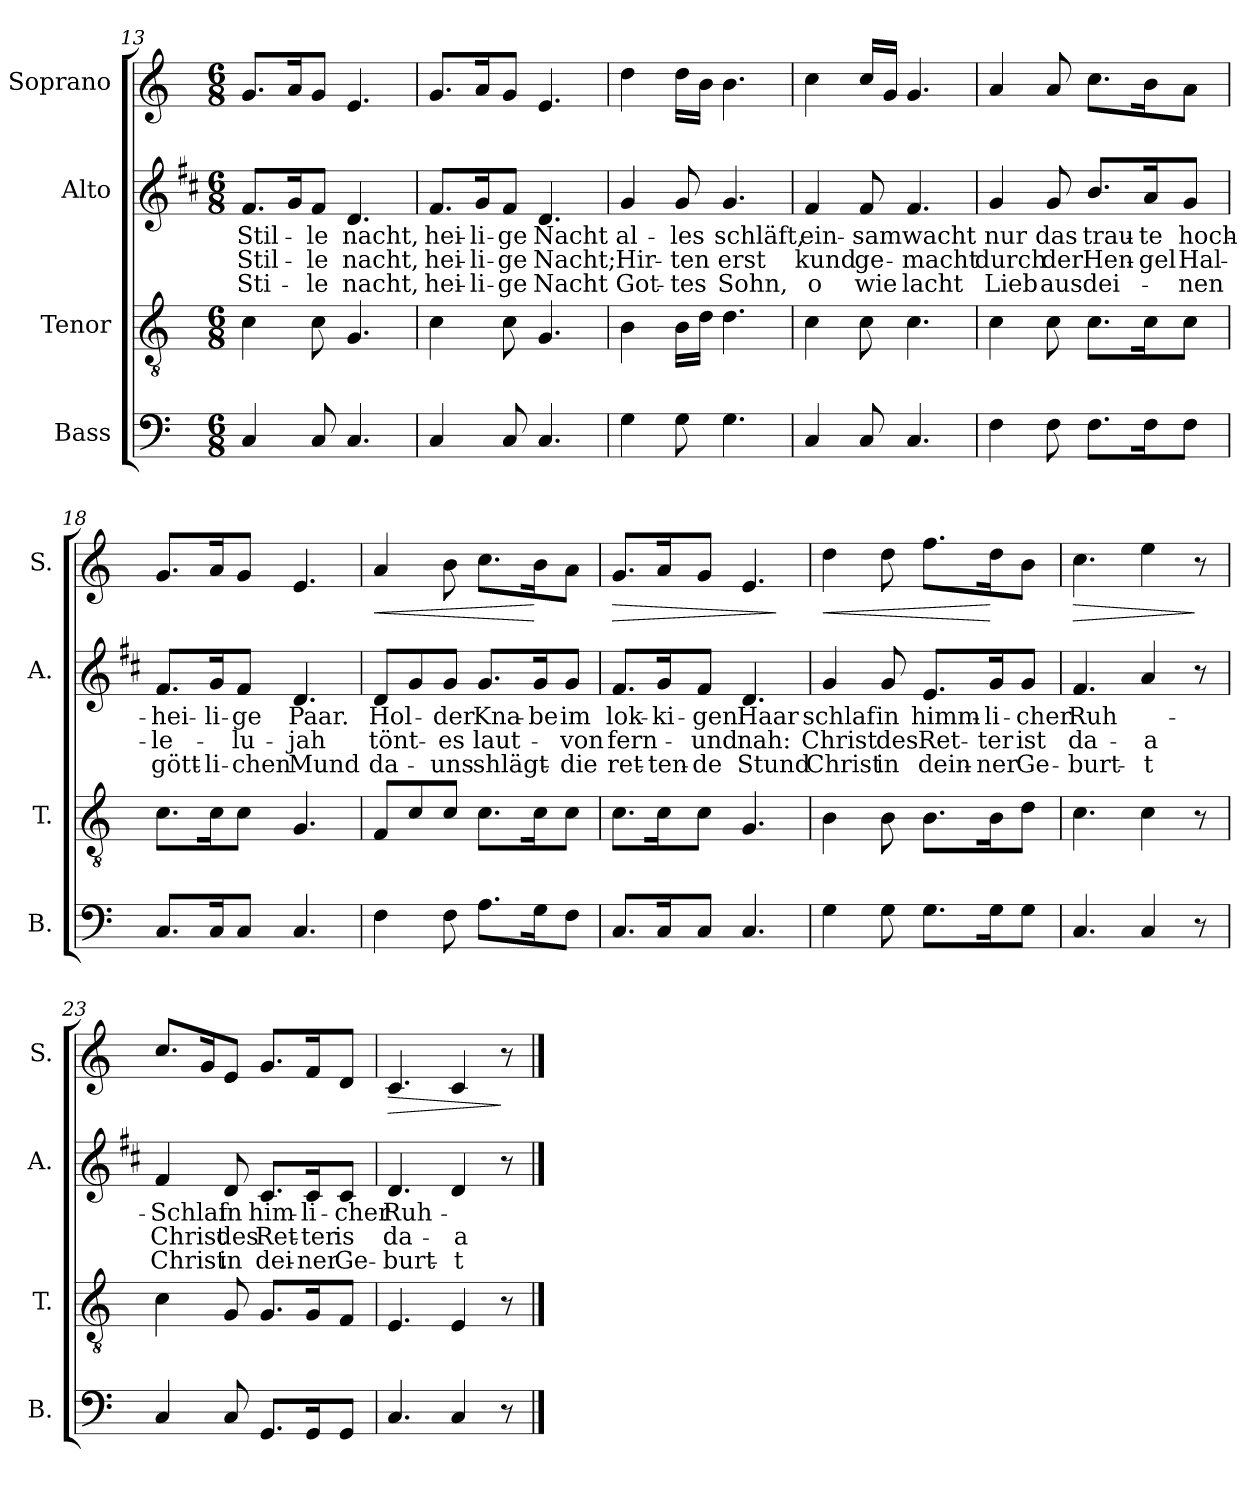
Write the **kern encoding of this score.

**kern	**kern	**kern	**text	**text	**text	**kern	**dynam
*part4	*part3	*part2	*part2	*part2	*part2	*part1	*part1
*staff4	*staff3	*staff2	*staff2	*staff2	*staff2	*staff1	*staff1
*I"Bass	*I"Tenor	*I"Alto	*	*	*	*I"Soprano	*
*I'B.	*I'T.	*I'A.	*	*	*	*I'S.	*
*clefF4	*clefGv2	*clefG2	*	*	*	*clefG2	*
*	*	*ITrd1c2	*	*	*	*	*
*k[]	*k[]	*k[]	*	*	*	*k[]	*
*M6/8	*M6/8	*M6/8	*	*	*	*M6/8	*
=13	=13	=13	=13	=13	=13	=13	=13
!	!	!	!LO:LY:b	!LO:LY:b	!LO:LY:b	!	!
4C/	4c\	8.e/L	Stil-	Stil-	Sti-	8.g/L	.
.	.	16f/K	.	.	.	16a/K	.
!	!	!	!LO:LY:b	!LO:LY:b	!LO:LY:b	!	!
8C/	8c\	8e/J	-le	-le	-le	8g/J	.
!	!	!	!LO:LY:b	!LO:LY:b	!LO:LY:b	!	!
4.C/	4.G/	4.c/	nacht,	nacht,	nacht,	4.e/	.
=14	=14	=14	=14	=14	=14	=14	=14
!	!	!	!LO:LY:b	!LO:LY:b	!LO:LY:b	!	!
4C/	4c\	8.e/L	hei-	hei-	hei-	8.g/L	.
!	!	!	!LO:LY:b	!LO:LY:b	!LO:LY:b	!	!
.	.	16f/K	-li-	-li-	-li-	16a/K	.
!	!	!	!LO:LY:b	!LO:LY:b	!LO:LY:b	!	!
8C/	8c\	8e/J	-ge	-ge	-ge	8g/J	.
!	!	!	!LO:LY:b	!LO:LY:b	!LO:LY:b	!	!
4.C/	4.G/	4.c/	Nacht	Nacht;	Nacht	4.e/	.
=15	=15	=15	=15	=15	=15	=15	=15
!	!	!	!LO:LY:b	!LO:LY:b	!LO:LY:b	!	!
4G\	4B\	4f/	al-	Hir-	Got-	4dd\	.
!	!	!	!LO:LY:b	!LO:LY:b	!LO:LY:b	!	!
8G\	16B\LL	8f/	-les	-ten	-tes	16dd\LL	.
.	16d\JJ	.	.	.	.	16b\JJ	.
!	!	!	!LO:LY:b	!LO:LY:b	!LO:LY:b	!	!
4.G\	4.d\	4.f/	schläft,	erst	Sohn,	4.b\	.
=16	=16	=16	=16	=16	=16	=16	=16
!	!	!	!LO:LY:b	!LO:LY:b	!LO:LY:b	!	!
4C/	4c\	4e/	ein-	kund	o	4cc\	.
!	!	!	!LO:LY:b	!LO:LY:b	!LO:LY:b	!	!
8C/	8c\	8e/	-sam	ge-	wie	16cc/LL	.
.	.	.	.	.	.	16g/JJ	.
!	!	!	!LO:LY:b	!LO:LY:b	!LO:LY:b	!	!
4.C/	4.c\	4.e/	wacht	-macht	lacht	4.g/	.
!!LO:PB:g=z
=17	=17	=17	=17	=17	=17	=17	=17
!	!	!	!LO:LY:b	!LO:LY:b	!LO:LY:b	!	!
4F\	4c\	4f/	nur	durch	Lieb	4a/	.
!	!	!	!LO:LY:b	!LO:LY:b	!LO:LY:b	!	!
8F\	8c\	8f/	das	der	aus	8a/	.
!	!	!	!LO:LY:b	!LO:LY:b	!LO:LY:b	!	!
8.F\L	8.c\L	8.a/L	trau-	Hen-	dei-	8.cc\L	.
!	!	!	!LO:LY:b	!LO:LY:b	!	!	!
16F\K	16c\K	16g/K	-te	-gel	.	16b\K	.
!	!	!	!LO:LY:b	!LO:LY:b	!LO:LY:b	!	!
8F\J	8c\J	8f/J	hoch-	Hal-	-nen	8a\J	.
=18	=18	=18	=18	=18	=18	=18	=18
!	!	!	!LO:LY:b	!LO:LY:b	!LO:LY:b	!	!
8.C/L	8.c\L	8.e/L	-hei-	-le-	gött-	8.g/L	.
!	!	!	!LO:LY:b	!	!LO:LY:b	!	!
16C/K	16c\K	16f/K	-li-	.	-li-	16a/K	.
!	!	!	!LO:LY:b	!LO:LY:b	!LO:LY:b	!	!
8C/J	8c\J	8e/J	-ge	-lu-	-chen	8g/J	.
!	!	!	!LO:LY:b	!LO:LY:b	!LO:LY:b	!	!
4.C/	4.G/	4.c/	Paar.	-jah	Mund	4.e/	.
=19	=19	=19	=19	=19	=19	=19	=19
!	!	!	!LO:LY:b	!LO:LY:b	!LO:LY:b	!	!LO:HP:b
4F\	8F/L	8c/L	Hol-	tönt-	da-	4a/	<
.	8c/	8f/	.	.	.	.	.
!	!	!	!LO:LY:b	!LO:LY:b	!LO:LY:b	!	!
8F\	8c/J	8f/J	-der	-es	-uns	8b\	.
!	!	!	!LO:LY:b	!LO:LY:b	!LO:LY:b	!	!
8.A\L	8.c\L	8.f/L	Kna-	laut-	shlägt-	8.cc\L	.
!	!	!	!LO:LY:b	!	!	!	!
16G\K	16c\K	16f/K	-be	.	.	16b\K	[
!	!	!	!LO:LY:b	!LO:LY:b	!LO:LY:b	!	!
8F\J	8c\J	8f/J	im	-von	-die	8a\J	.
=20	=20	=20	=20	=20	=20	=20	=20
!	!	!	!LO:LY:b	!LO:LY:b	!LO:LY:b	!	!LO:HP:b
8.C/L	8.c\L	8.e/L	lok-	fern-	ret-	8.g/L	>
!	!	!	!LO:LY:b	!	!LO:LY:b	!	!
16C/K	16c\K	16f/K	-ki-	.	-ten-	16a/K	.
!	!	!	!LO:LY:b	!LO:LY:b	!LO:LY:b	!	!
8C/J	8c\J	8e/J	-gen	-und	-de	8g/J	.
!	!	!	!LO:LY:b	!LO:LY:b	!LO:LY:b	!	!
4.C/	4.G/	4.c/	Haar	nah:	Stund	4.e/	.
.	.	.	.	.	.	.	]
!!LO:LB:g=z
=21	=21	=21	=21	=21	=21	=21	=21
!	!	!	!LO:LY:b	!LO:LY:b	!LO:LY:b	!	!LO:HP:b
4G\	4B\	4f/	schlaf	Christ	Christ	4dd\	<
!	!	!	!LO:LY:b	!LO:LY:b	!LO:LY:b	!	!
8G\	8B\	8f/	in	des	in	8dd\	.
!	!	!	!LO:LY:b	!LO:LY:b	!LO:LY:b	!	!
8.G\L	8.B\L	8.d/L	himm-	Ret-	dein-	8.ff\L	.
!	!	!	!LO:LY:b	!LO:LY:b	!LO:LY:b	!	!
16G\K	16B\K	16f/K	-li-	-ter	-ner	16dd\K	[
!	!	!	!LO:LY:b	!LO:LY:b	!LO:LY:b	!	!
8G\J	8d\J	8f/J	-cher	ist	Ge-	8b\J	.
=22	=22	=22	=22	=22	=22	=22	=22
!	!	!	!LO:LY:b	!LO:LY:b	!LO:LY:b	!	!LO:HP:b
4.C/	4.c\	4.e/	Ruh-	da-	-burt-	4.cc\	>
!	!	!	!	!LO:LY:b	!LO:LY:b	!	!
4C/	4c\	4g/	.	-a	-t	4ee\	.
8r	8r	8r	.	.	.	8r	]
=23	=23	=23	=23	=23	=23	=23	=23
!	!	!	!LO:LY:b	!LO:LY:b	!LO:LY:b	!	!
4C/	4c\	4e/	-Schlaf	Christ	Christ	8.cc/L	.
.	.	.	.	.	.	16g/K	.
!	!	!	!LO:LY:b	!LO:LY:b	!LO:LY:b	!	!
8C/	8G/	8c/	in	des	in	8e/J	.
!	!	!	!LO:LY:b	!LO:LY:b	!LO:LY:b	!	!
8.GG/L	8.G/L	8.B/L	him-	Ret-	dei-	8.g/L	.
!	!	!	!LO:LY:b	!LO:LY:b	!LO:LY:b	!	!
16GG/K	16G/K	16B/K	-li-	-ter	-ner	16f/K	.
!	!	!	!LO:LY:b	!LO:LY:b	!LO:LY:b	!	!
8GG/J	8F/J	8B/J	-cher	is	Ge-	8d/J	.
=24	=24	=24	=24	=24	=24	=24	=24
!	!	!	!LO:LY:b	!LO:LY:b	!LO:LY:b	!	!LO:HP:b
4.C/	4.E/	4.c/	Ruh-	da-	-burt-	4.c/	>
!	!	!	!	!LO:LY:b	!LO:LY:b	!	!
4C/	4E/	4c/	.	-a	-t	4c/	.
8r	8r	8r	.	.	.	8r	]
==	==	==	==	==	==	==	==
*-	*-	*-	*-	*-	*-	*-	*-
